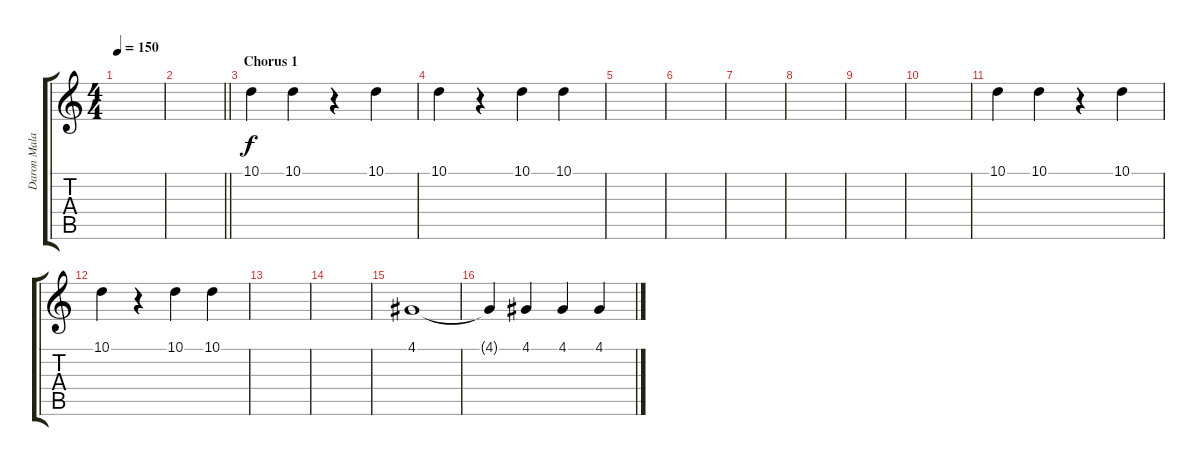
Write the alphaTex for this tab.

\track ("Daron Malakian(Vocals)" "Daron Mala") {instrument cello}
\staff {score tabs}
\tuning (E4 B3 G3 D3 A2 E2) {hide}
\ts (4 4)
\tempo 150
\clef g2
\ks c
|
\barLineRight lightlight
|
\section ("" "Chorus 1")
10.1.4 10.1.4 r.4 10.1.4 |
10.1.4 r.4 10.1.4 10.1.4 |
|
|
|
|
|
|
10.1.4 10.1.4 r.4 10.1.4 |
10.1.4 r.4 10.1.4 10.1.4 |
|
|
4.1.1 |
4.1{t}.4 4.1.4 4.1.4 4.1.4
